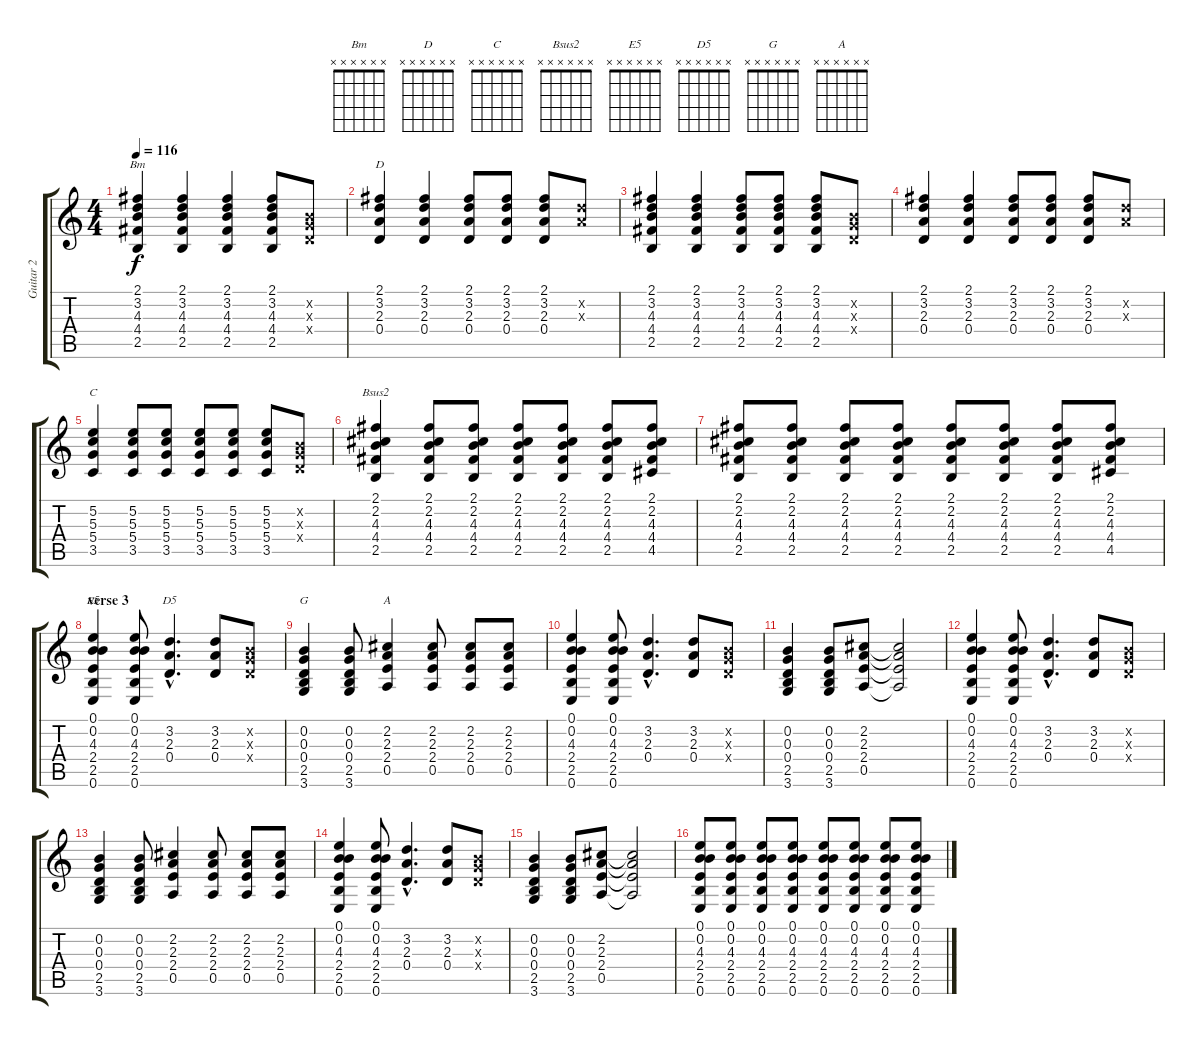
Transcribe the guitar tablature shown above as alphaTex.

\track ("Guitar 2" "Guitar 2") {instrument acousticguitarsteel}
\staff {score tabs}
\tuning (E4 B3 G3 D3 A2 E2) {hide}
\chord ("Bm" x x x x x x) {firstfret 0}
\chord ("D" x x x x x x) {firstfret 0}
\chord ("C" x x x x x x) {firstfret 0}
\chord ("Bsus2" x x x x x x) {firstfret 0}
\chord ("E5" x x x x x x) {firstfret 0}
\chord ("D5" x x x x x x) {firstfret 0}
\chord ("G" x x x x x x) {firstfret 0}
\chord ("A" x x x x x x) {firstfret 0}
\ts (4 4)
\tempo 116
\clef g2
\ks c
(2.1 3.2 4.3 4.4 2.5).4{ch "Bm" dy f} (2.1 3.2 4.3 4.4 2.5).4 (2.1 3.2 4.3 4.4 2.5).4 (2.1 3.2 4.3 4.4 2.5).8 (0.2{x} 0.3{x} 0.4{x}).8 |
(2.1 3.2 2.3 0.4).4{ch "D"} (2.1 3.2 2.3 0.4).4 (2.1 3.2 2.3 0.4).8 (2.1 3.2 2.3 0.4).8 (2.1 3.2 2.3 0.4).8 (3.2{x} 2.3{x}).8 |
(2.1 3.2 4.3 4.4 2.5).4 (2.1 3.2 4.3 4.4 2.5).4 (2.1 3.2 4.3 4.4 2.5).8 (2.1 3.2 4.3 4.4 2.5).8 (2.1 3.2 4.3 4.4 2.5).8 (0.2{x} 0.3{x} 0.4{x}).8 |
(2.1 3.2 2.3 0.4).4 (2.1 3.2 2.3 0.4).4 (2.1 3.2 2.3 0.4).8 (2.1 3.2 2.3 0.4).8 (2.1 3.2 2.3 0.4).8 (3.2{x} 2.3{x}).8 |
(5.2 5.3 5.4 3.5).4{ch "C"} (5.2 5.3 5.4 3.5).8 (5.2 5.3 5.4 3.5).8 (5.2 5.3 5.4 3.5).8 (5.2 5.3 5.4 3.5).8 (5.2 5.3 5.4 3.5).8 (0.2{x} 0.3{x} 0.4{x}).8 |
(2.1 2.2 4.3 4.4 2.5).4{ch "Bsus2"} (2.1 2.2 4.3 4.4 2.5).8 (2.1 2.2 4.3 4.4 2.5).8 (2.1 2.2 4.3 4.4 2.5).8 (2.1 2.2 4.3 4.4 2.5).8 (2.1 2.2 4.3 4.4 2.5).8 (2.1 2.2 4.3 4.4 4.5).8 |
(2.1 2.2 4.3 4.4 2.5).8 (2.1 2.2 4.3 4.4 2.5).8 (2.1 2.2 4.3 4.4 2.5).8 (2.1 2.2 4.3 4.4 2.5).8 (2.1 2.2 4.3 4.4 2.5).8 (2.1 2.2 4.3 4.4 2.5).8 (2.1 2.2 4.3 4.4 2.5).8 (2.1 2.2 4.3 4.4 4.5).8 |
\section ("" "verse 3")
(0.1 0.2 4.3 2.4 2.5 0.6).4{ch "E5"} (0.1 0.2 4.3 2.4 2.5 0.6).8 (3.2{hac} 2.3{hac} 0.4{hac}).4{d ch "D5"} (3.2 2.3 0.4).8 (0.2{x} 0.3{x} 0.4{x}).8 |
(0.2 0.3 0.4 2.5 3.6).4{ch "G"} (0.2 0.3 0.4 2.5 3.6).8 (2.2 2.3 2.4 0.5).4{ch "A"} (2.2 2.3 2.4 0.5).8 (2.2 2.3 2.4 0.5).8 (2.2 2.3 2.4 0.5).8 |
(0.1 0.2 4.3 2.4 2.5 0.6).4 (0.1 0.2 4.3 2.4 2.5 0.6).8 (3.2{hac} 2.3{hac} 0.4{hac}).4{d} (3.2 2.3 0.4).8 (0.2{x} 0.3{x} 0.4{x}).8 |
(0.2 0.3 0.4 2.5 3.6).4 (0.2 0.3 0.4 2.5 3.6).8 (2.2 2.3 2.4 0.5).8 (2.2{t} 2.3{t} 2.4{t} 0.5{t}).2 |
(0.1 0.2 4.3 2.4 2.5 0.6).4 (0.1 0.2 4.3 2.4 2.5 0.6).8 (3.2{hac} 2.3{hac} 0.4{hac}).4{d} (3.2 2.3 0.4).8 (0.2{x} 0.3{x} 0.4{x}).8 |
(0.2 0.3 0.4 2.5 3.6).4 (0.2 0.3 0.4 2.5 3.6).8 (2.2 2.3 2.4 0.5).4 (2.2 2.3 2.4 0.5).8 (2.2 2.3 2.4 0.5).8 (2.2 2.3 2.4 0.5).8 |
(0.1 0.2 4.3 2.4 2.5 0.6).4 (0.1 0.2 4.3 2.4 2.5 0.6).8 (3.2{hac} 2.3{hac} 0.4{hac}).4{d} (3.2 2.3 0.4).8 (0.2{x} 0.3{x} 0.4{x}).8 |
(0.2 0.3 0.4 2.5 3.6).4 (0.2 0.3 0.4 2.5 3.6).8 (2.2 2.3 2.4 0.5).8 (2.2{t} 2.3{t} 2.4{t} 0.5{t}).2 |
(0.1 0.2 4.3 2.4 2.5 0.6).8 (0.1 0.2 4.3 2.4 2.5 0.6).8 (0.1 0.2 4.3 2.4 2.5 0.6).8 (0.1 0.2 4.3 2.4 2.5 0.6).8 (0.1 0.2 4.3 2.4 2.5 0.6).8 (0.1 0.2 4.3 2.4 2.5 0.6).8 (0.1 0.2 4.3 2.4 2.5 0.6).8 (0.1 0.2 4.3 2.4 2.5 0.6).8
